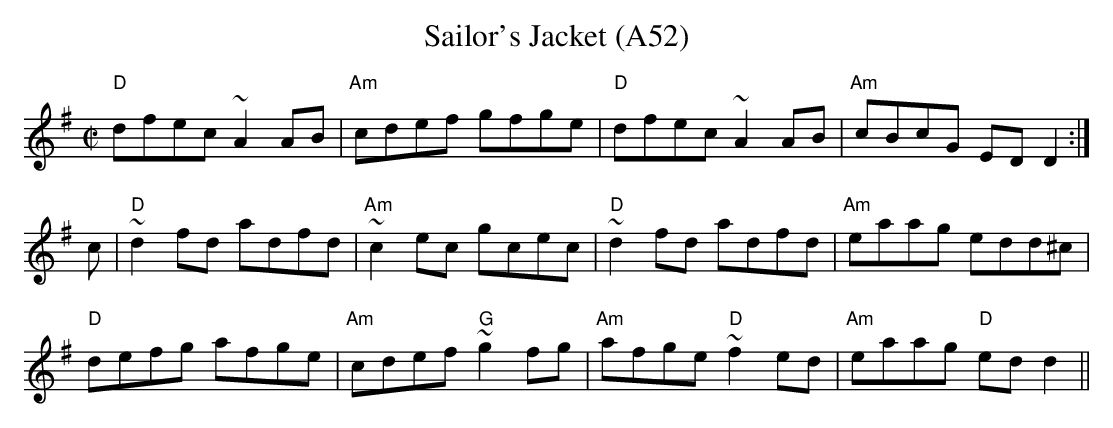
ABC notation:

X:1
T:Sailor's Jacket (A52)
E:9
M:C|
K:Dmix
"D"dfec ~A2AB|"Am"cdef gfge|"D"dfec~A2AB|"Am"cBcG ED D2:|
c|"D"~d2fd adfd|"Am"~c2 ec gcec|"D"~d2 fd adfd|"Am"eaag edd^c|
"D"defg afge|"Am"cdef "G"~g2fg|"Am"afge "D"~f2ed|"Am"eaag "D"ed d2||
